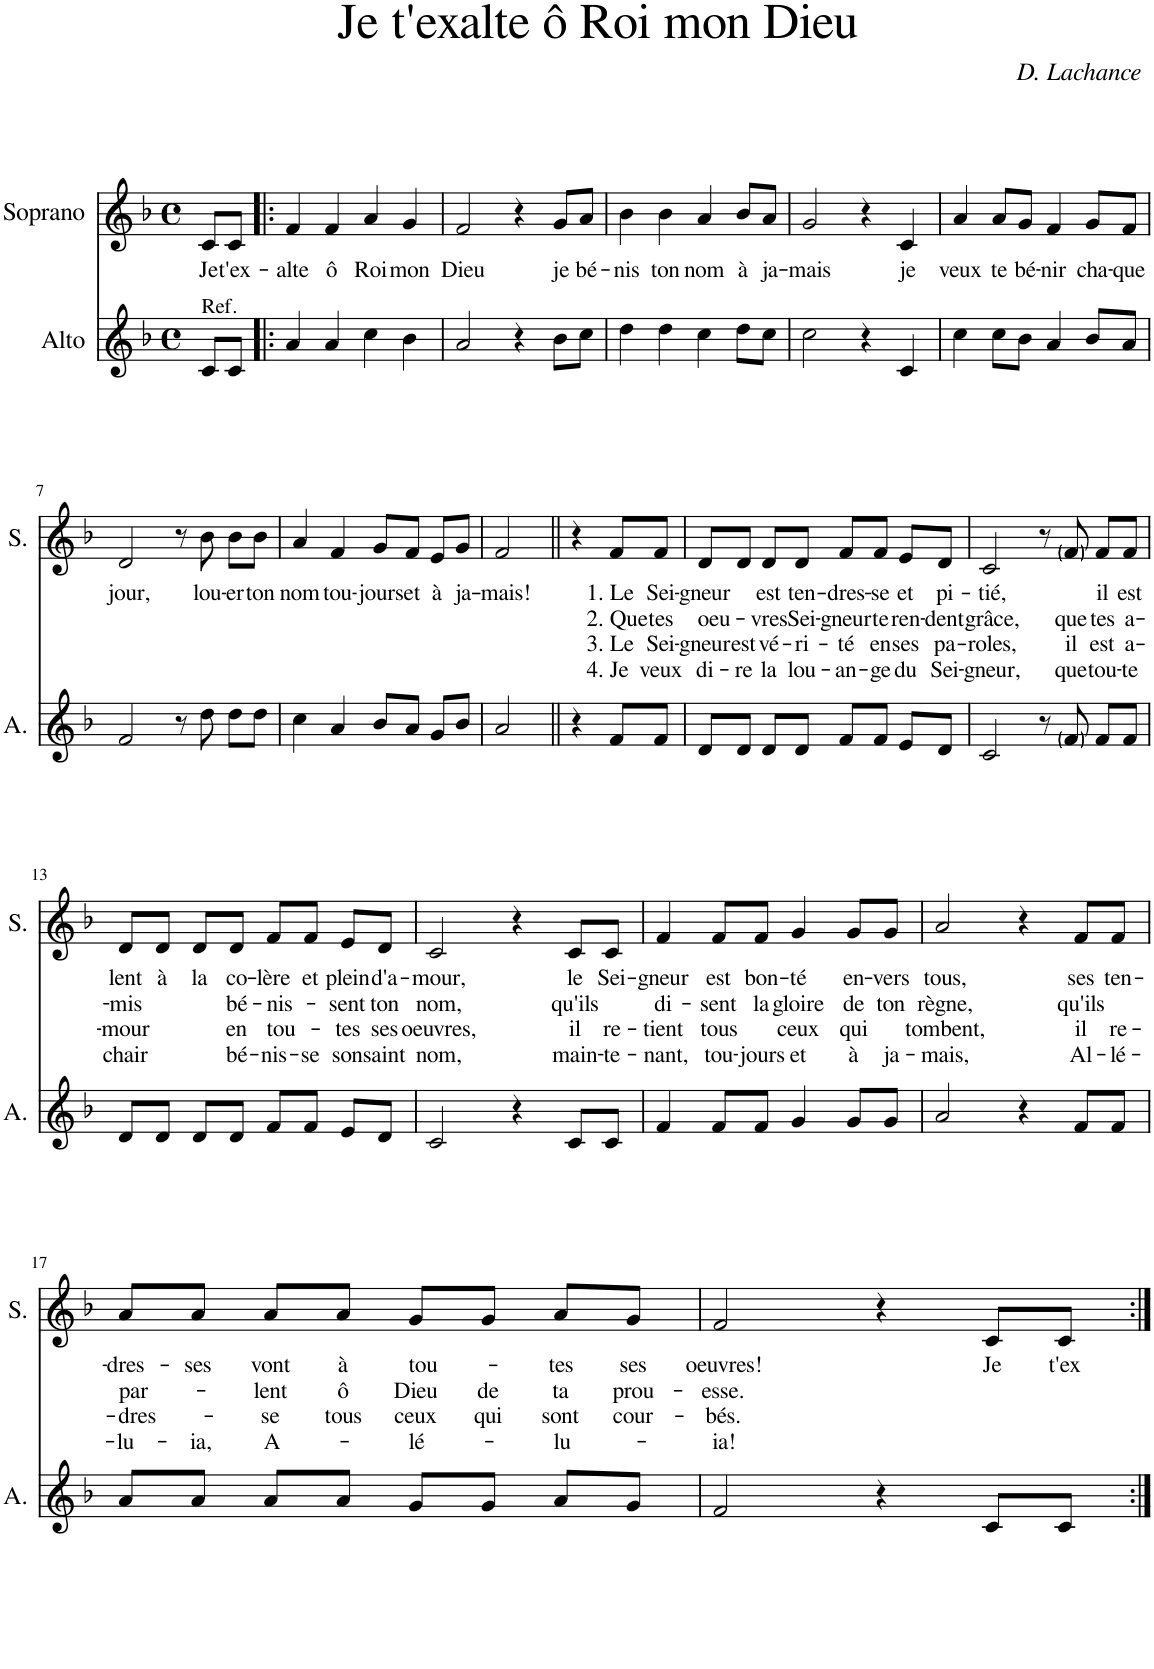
**kern	**kern	**text	**text	**text	**text
*part2	*part1	*part1	*part1	*part1	*part1
*staff2	*staff1	*staff1	*staff1	*staff1	*staff1
*I"Alto	*I"Soprano	*	*	*	*
*I'A.	*I'S.	*	*	*	*
*clefG2	*clefG2	*	*	*	*
*k[b-]	*k[b-]	*	*	*	*
*M4/4	*M4/4	*	*	*	*
*met(c)	*met(c)	*	*	*	*
=1	=1	=1	=1	=1	=1
!	!LO:TX:b:t=Ref.	!	!	!	!
!	!	!LO:LY:b	!	!	!
8c/L	8c/L	Je	.	.	.
!	!	!LO:LY:b	!	!	!
8c/J	8c/J	t'ex-	.	.	.
=2!|:	=2!|:	=2!|:	=2!|:	=2!|:	=2!|:
!	!	!LO:LY:b	!	!	!
4a/	4f/	-alte	.	.	.
!	!	!LO:LY:b	!	!	!
4a/	4f/	ô	.	.	.
!	!	!LO:LY:b	!	!	!
4cc\	4a/	Roi	.	.	.
!	!	!LO:LY:b	!	!	!
4b-\	4g/	mon	.	.	.
=3	=3	=3	=3	=3	=3
!	!	!LO:LY:b	!	!	!
2a/	2f/	Dieu	.	.	.
4r	4r	.	.	.	.
!	!	!LO:LY:b	!	!	!
8b-\L	8g/L	je	.	.	.
!	!	!LO:LY:b	!	!	!
8cc\J	8a/J	bé-	.	.	.
=4	=4	=4	=4	=4	=4
!	!	!LO:LY:b	!	!	!
4dd\	4b-\	-nis	.	.	.
!	!	!LO:LY:b	!	!	!
4dd\	4b-\	ton	.	.	.
!	!	!LO:LY:b	!	!	!
4cc\	4a/	nom	.	.	.
!	!	!LO:LY:b	!	!	!
8dd\L	8b-/L	à	.	.	.
!	!	!LO:LY:b	!	!	!
8cc\J	8a/J	ja-	.	.	.
=5	=5	=5	=5	=5	=5
!	!	!LO:LY:b	!	!	!
2cc\	2g/	-mais	.	.	.
4r	4r	.	.	.	.
!	!	!LO:LY:b	!	!	!
4c/	4c/	je	.	.	.
=6	=6	=6	=6	=6	=6
!	!	!LO:LY:b	!	!	!
4cc\	4a/	veux	.	.	.
!	!	!LO:LY:b	!	!	!
8cc\L	8a/L	te	.	.	.
!	!	!LO:LY:b	!	!	!
8b-\J	8g/J	bé-	.	.	.
!	!	!LO:LY:b	!	!	!
4a/	4f/	-nir	.	.	.
!	!	!LO:LY:b	!	!	!
8b-/L	8g/L	cha-	.	.	.
!	!	!LO:LY:b	!	!	!
8a/J	8f/J	-que	.	.	.
!!LO:LB:g=z
=7	=7	=7	=7	=7	=7
!	!	!LO:LY:b	!	!	!
2f/	2d/	jour,	.	.	.
8r	8r	.	.	.	.
!	!	!LO:LY:b	!	!	!
8dd\	8b-\	lou-	.	.	.
!	!	!LO:LY:b	!	!	!
8dd\L	8b-\L	-er	.	.	.
!	!	!LO:LY:b	!	!	!
8dd\J	8b-\J	ton	.	.	.
=8	=8	=8	=8	=8	=8
!	!	!LO:LY:b	!	!	!
4cc\	4a/	nom	.	.	.
!	!	!LO:LY:b	!	!	!
4a/	4f/	tou-	.	.	.
!	!	!LO:LY:b	!	!	!
8b-/L	8g/L	-jours	.	.	.
!	!	!LO:LY:b	!	!	!
8a/J	8f/J	et	.	.	.
!	!	!LO:LY:b	!	!	!
8g/L	8e/L	à	.	.	.
!	!	!LO:LY:b	!	!	!
8b-/J	8g/J	ja-	.	.	.
=9	=9	=9	=9	=9	=9
!	!	!LO:LY:b	!	!	!
2a/	2f/	-mais!	.	.	.
=10||	=10||	=10||	=10||	=10||	=10||
4r	4r	.	.	.	.
!	!	!LO:LY:b	!LO:LY:b	!LO:LY:b	!LO:LY:b
8f/L	8f/L	1. Le	2. Que	3. Le	4. Je
!	!	!LO:LY:b	!LO:LY:b	!LO:LY:b	!LO:LY:b
8f/J	8f/J	Sei-	tes	Sei-	veux
=11	=11	=11	=11	=11	=11
!	!	!LO:LY:b	!LO:LY:b	!LO:LY:b	!LO:LY:b
8d/L	8d/L	-gneur	oeu-	-gneur	di-
!	!	!	!	!LO:LY:b	!LO:LY:b
8d/J	8d/J	.	.	est	-re
!	!	!LO:LY:b	!LO:LY:b	!LO:LY:b	!LO:LY:b
8d/L	8d/L	est	-vres	vé-	la
!	!	!LO:LY:b	!LO:LY:b	!LO:LY:b	!LO:LY:b
8d/J	8d/J	ten-	Sei-	-ri-	lou-
!	!	!LO:LY:b	!LO:LY:b	!LO:LY:b	!LO:LY:b
8f/L	8f/L	-dres-	-gneur	-té	-an-
!	!	!LO:LY:b	!LO:LY:b	!LO:LY:b	!LO:LY:b
8f/J	8f/J	-se	te	en	-ge
!	!	!LO:LY:b	!LO:LY:b	!LO:LY:b	!LO:LY:b
8e/L	8e/L	et	ren-	ses	du
!	!	!LO:LY:b	!LO:LY:b	!LO:LY:b	!LO:LY:b
8d/J	8d/J	pi-	-dent	pa-	Sei-
=12	=12	=12	=12	=12	=12
!	!	!LO:LY:b	!LO:LY:b	!LO:LY:b	!LO:LY:b
2c/	2c/	-tié,	grâce,	-roles,	-gneur,
8r	8r	.	.	.	.
!	!	!	!LO:LY:b	!LO:LY:b	!LO:LY:b
8f/	8f/	.	que	il	que
!	!	!LO:LY:b	!LO:LY:b	!LO:LY:b	!LO:LY:b
8f/L	8f/L	il	tes	est	tou-
!	!	!LO:LY:b	!LO:LY:b	!LO:LY:b	!LO:LY:b
8f/J	8f/J	est	a-	a-	-te
!!LO:LB:g=z
=13	=13	=13	=13	=13	=13
!	!	!LO:LY:b	!LO:LY:b	!LO:LY:b	!LO:LY:b
8d/L	8d/L	lent	-mis	-mour	chair
!	!	!LO:LY:b	!	!	!
8d/J	8d/J	à	.	.	.
!	!	!LO:LY:b	!	!	!
8d/L	8d/L	la	.	.	.
!	!	!LO:LY:b	!LO:LY:b	!LO:LY:b	!LO:LY:b
8d/J	8d/J	co-	bé-	en	bé-
!	!	!LO:LY:b	!LO:LY:b	!LO:LY:b	!LO:LY:b
8f/L	8f/L	-lère	-nis-	tou-	-nis-
!	!	!LO:LY:b	!	!	!LO:LY:b
8f/J	8f/J	et	.	.	-se
!	!	!LO:LY:b	!LO:LY:b	!LO:LY:b	!LO:LY:b
8e/L	8e/L	plein	-sent	-tes	son
!	!	!LO:LY:b	!LO:LY:b	!LO:LY:b	!LO:LY:b
8d/J	8d/J	d'a-	ton	ses	saint
=14	=14	=14	=14	=14	=14
!	!	!LO:LY:b	!LO:LY:b	!LO:LY:b	!LO:LY:b
2c/	2c/	-mour,	nom,	oeuvres,	nom,
4r	4r	.	.	.	.
!	!	!LO:LY:b	!LO:LY:b	!LO:LY:b	!LO:LY:b
8c/L	8c/L	le	qu'ils	il	main-
!	!	!LO:LY:b	!	!LO:LY:b	!LO:LY:b
8c/J	8c/J	Sei-	.	re-	-te-
=15	=15	=15	=15	=15	=15
!	!	!LO:LY:b	!LO:LY:b	!LO:LY:b	!LO:LY:b
4f/	4f/	-gneur	di-	-tient	-nant,
!	!	!LO:LY:b	!LO:LY:b	!LO:LY:b	!LO:LY:b
8f/L	8f/L	est	-sent	tous	tou-
!	!	!LO:LY:b	!LO:LY:b	!	!LO:LY:b
8f/J	8f/J	bon-	la	.	-jours
!	!	!LO:LY:b	!LO:LY:b	!LO:LY:b	!LO:LY:b
4g/	4g/	-té	gloire	ceux	et
!	!	!LO:LY:b	!LO:LY:b	!LO:LY:b	!LO:LY:b
8g/L	8g/L	en-	de	qui	à
!	!	!LO:LY:b	!LO:LY:b	!	!LO:LY:b
8g/J	8g/J	-vers	ton	.	ja-
=16	=16	=16	=16	=16	=16
!	!	!LO:LY:b	!LO:LY:b	!LO:LY:b	!LO:LY:b
2a/	2a/	tous,	règne,	tombent,	-mais,
4r	4r	.	.	.	.
!	!	!LO:LY:b	!LO:LY:b	!LO:LY:b	!LO:LY:b
8f/L	8f/L	ses	qu'ils	il	Al-
!	!	!LO:LY:b	!	!LO:LY:b	!LO:LY:b
8f/J	8f/J	ten-	.	re-	-lé-
!!LO:LB:g=z
=17	=17	=17	=17	=17	=17
!	!	!LO:LY:b	!LO:LY:b	!LO:LY:b	!LO:LY:b
8a/L	8a/L	-dres-	par-	-dres-	-lu-
!	!	!LO:LY:b	!	!	!LO:LY:b
8a/J	8a/J	-ses	.	.	-ia,
!	!	!LO:LY:b	!LO:LY:b	!LO:LY:b	!LO:LY:b
8a/L	8a/L	vont	-lent	-se	A-
!	!	!LO:LY:b	!LO:LY:b	!LO:LY:b	!
8a/J	8a/J	à	ô	tous	.
!	!	!LO:LY:b	!LO:LY:b	!LO:LY:b	!LO:LY:b
8g/L	8g/L	tou-	Dieu	ceux	-lé-
!	!	!	!LO:LY:b	!LO:LY:b	!
8g/J	8g/J	.	de	qui	.
!	!	!LO:LY:b	!LO:LY:b	!LO:LY:b	!LO:LY:b
8a/L	8a/L	-tes	ta	sont	-lu-
!	!	!LO:LY:b	!LO:LY:b	!LO:LY:b	!
8g/J	8g/J	ses	prou-	cour-	.
=18	=18	=18	=18	=18	=18
!	!	!LO:LY:b	!LO:LY:b	!LO:LY:b	!LO:LY:b
2f/	2f/	oeuvres!	-esse.	-bés.	-ia!
4r	4r	.	.	.	.
!	!	!LO:LY:b	!	!	!
8c/L	8c/L	Je	.	.	.
!	!	!LO:LY:b	!	!	!
8c/J	8c/J	t'ex	.	.	.
=:|!	=:|!	=:|!	=:|!	=:|!	=:|!
*-	*-	*-	*-	*-	*-
